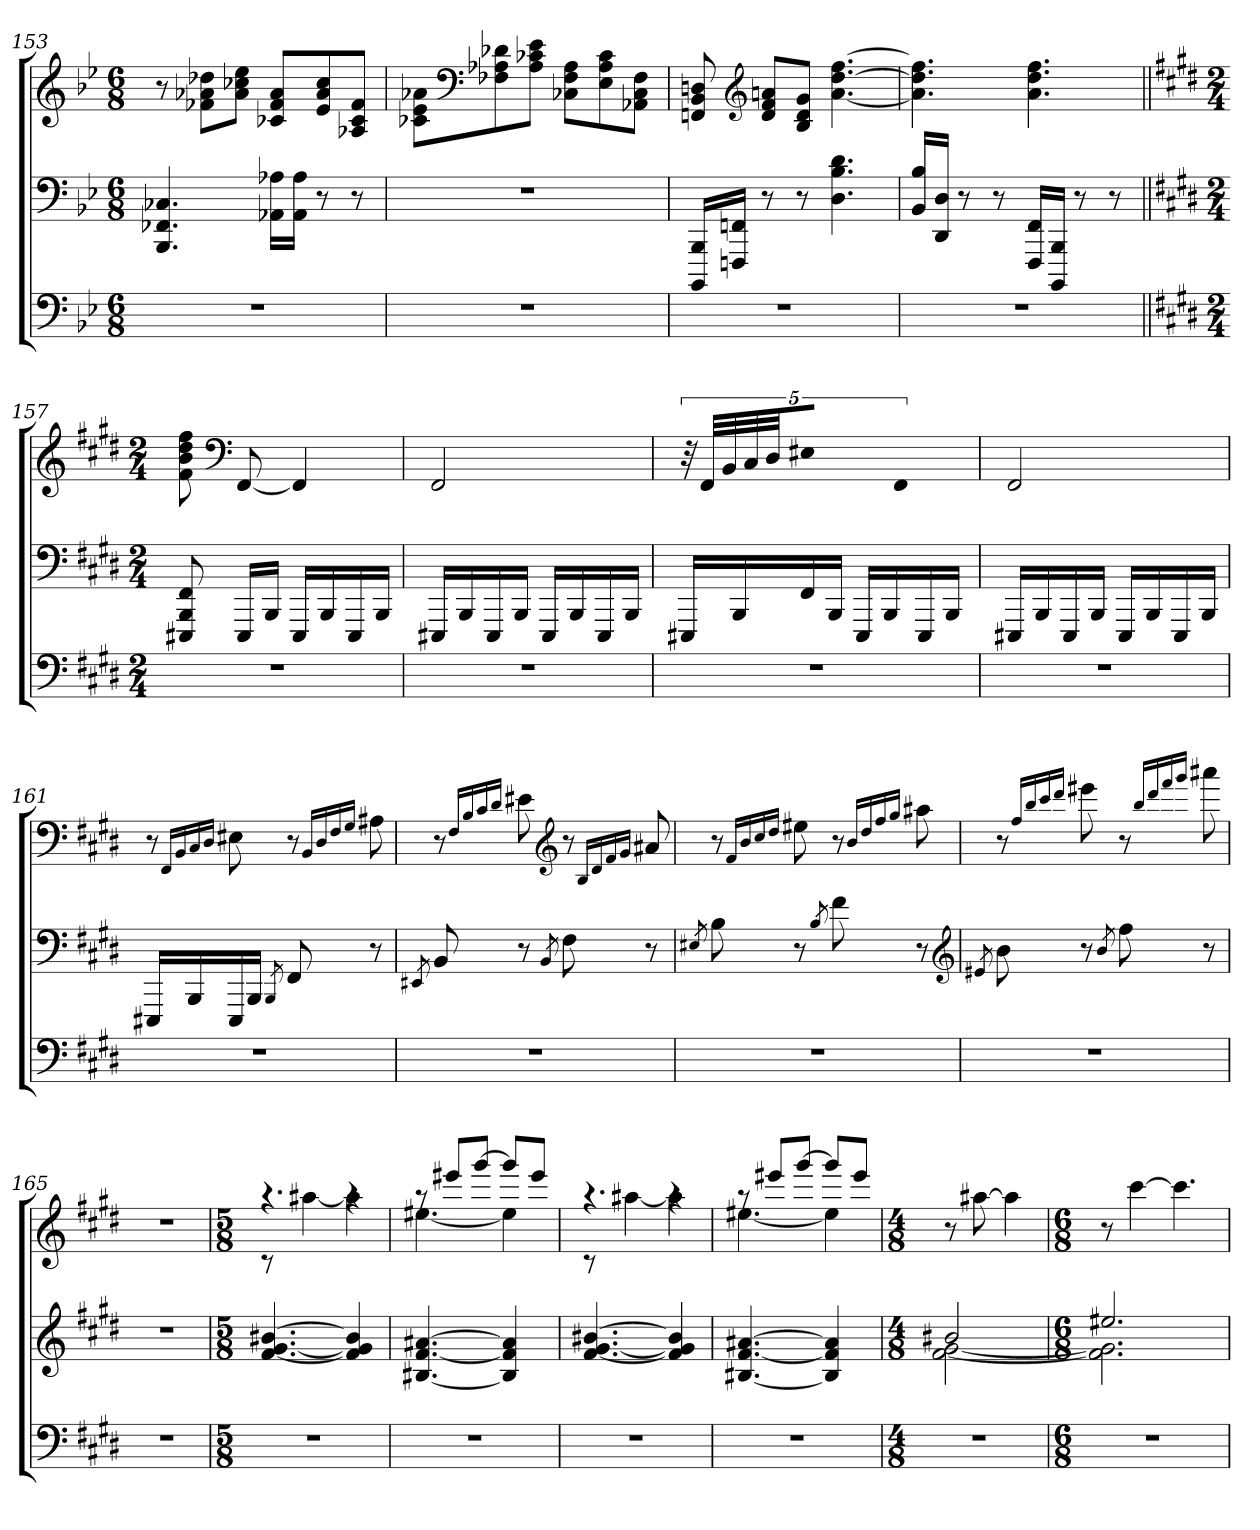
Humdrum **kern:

**kern	**kern	**kern
*part3	*part2	*part1
*staff3	*staff2	*staff1
*clefF4	*clefF4	*clefG2
*k[b-e-]	*k[b-e-]	*k[b-e-]
*M6/8	*M6/8	*M6/8
=153	=153	=153
2.r	4.BBB- 4.FF-X 4.C-X	8r
.	.	8f-X 8a-X 8dd-XL
.	.	8a- 8cc-X 8ee-J
.	16AA-X 16A-XLL	8c-X 8f- 8a-L
.	16AA- 16A-JJ	.
.	8r	8e- 8a- 8cc-
.	8r	8A-X 8c- 8f-J
=154	=154	=154
2.r	2.r	8c-X 8e- 8a-XL
*	*	*clefF4
.	.	8F-X 8A-X 8d-X
.	.	8A- 8c-X 8e-J
.	.	8C-X 8F- 8A-L
.	.	8E- 8A- 8c-
.	.	8AA-X 8C- 8F-J
=155	=155	=155
2.r	16BBBB- 16BBB-LL	8FFn 8BB- 8Dn
.	16FFFn 16FFnJJ	.
*	*	*clefG2
.	8r	8d 8f 8anL
.	8r	8B- 8d 8gJ
.	4.D 4.B- 4.d	[4.a [4.dd [4.ff
=156	=156	=156
2.r	16BB- 16B-LL	4.a] 4.dd] 4.ff]
.	16DD 16DJJ	.
.	8r	.
.	8r	.
.	16FFF 16FFLL	4.a 4.dd 4.ff
.	16BBBB- 16BBB-JJ	.
.	8r	.
.	8r	.
=157||	=157||	=157||
*k[f#c#g#d#]	*k[f#c#g#d#]	*k[f#c#g#d#]
*M2/4	*M2/4	*M2/4
2r	8EEE#X 8BBB 8FF#	8f# 8b 8dd# 8ff#
*	*	*clefF4
.	16EEE#LL	[8FF#
.	16BBBJJ	.
.	16EEE#LL	4FF#]
.	16BBB	.
.	16EEE#	.
.	16BBBJJ	.
=158	=158	=158
2r	16EEE#XLL	2FF#
.	16BBB	.
.	16EEE#	.
.	16BBBJJ	.
.	16EEE#LL	.
.	16BBB	.
.	16EEE#	.
.	16BBBJJ	.
=159	=159	=159
2r	16EEE#XLL	40r
.	.	40FF#LLL
.	.	40BB
.	16BBB	.
.	.	40C#
.	.	40D#JJ
.	16FF#	8E#XJ
.	16BBBJJ	.
.	16EEE#LL	4FF#
.	16BBB	.
.	16EEE#	.
.	16BBBJJ	.
=160	=160	=160
2r	16EEE#XLL	2FF#
.	16BBB	.
.	16EEE#	.
.	16BBBJJ	.
.	16EEE#LL	.
.	16BBB	.
.	16EEE#	.
.	16BBBJJ	.
=161	=161	=161
2r	16EEE#XLL	8r
.	16BBB	.
.	.	16qqFF#/LL
.	.	16qqBB/
.	.	16qqC#/
.	.	16qqD#/JJ
.	16EEE#	8E#X
.	16BBBJJ	.
.	8qBBB/	.
.	8FF#	8r
.	.	16qqBB/LL
.	.	16qqD#/
.	.	16qqF#/
.	.	16qqG#/JJ
.	8r	8A#X
=162	=162	=162
.	8qEE#X/	.
2r	8BB	8r
.	.	16qqF#/LL
.	.	16qqB/
.	.	16qqc#/
.	.	16qqd#/JJ
.	8r	8e#X
.	8qBB/	.
*	*	*clefG2
.	8F#	8r
.	.	16qqB/LL
.	.	16qqd#/
.	.	16qqf#/
.	.	16qqg#/JJ
.	8r	8a#X
=163	=163	=163
.	8qE#X/	.
2r	8B	8r
.	.	16qqf#/LL
.	.	16qqb/
.	.	16qqcc#/
.	.	16qqdd#/JJ
.	8r	8ee#X
.	8qB/	.
.	8f#	8r
.	.	16qqb/LL
.	.	16qqdd#/
.	.	16qqff#/
.	.	16qqgg#/JJ
.	8r	8aa#X
*	*clefG2	*
=164	=164	=164
.	8qe#X/	.
2r	8b	8r
.	.	16qqff#/LL
.	.	16qqbb/
.	.	16qqccc#/
.	.	16qqddd#/JJ
.	8r	8eee#X
.	8qb/	.
.	8ff#	8r
.	.	16qqbb/LL
.	.	16qqddd#/
.	.	16qqfff#/
.	.	16qqggg#/JJ
.	8r	8aaa#X
=165	=165	=165
2r	2r	2r
=166	=166	=166
*M5/8	*M5/8	*M5/8
*	*	*^
3...r	[4.f# [4.g# [4.b#X	4.raa	8rc
.	.	.	[4aa#X
.	4f#] 4g#] 4b#]	4raa	4aa#]
=167	=167	=167	=167
3...r	[4.B#X [4.f# [4.a#X	8raa	[4.ee#X
.	.	8eee#XL	.
.	.	[8ggg#J	.
.	4B#] 4f#] 4a#]	8ggg#L]	4ee#]
.	.	8eee#J	.
=168	=168	=168	=168
3...r	[4.f# [4.g# [4.b#X	4.raa	8rc
.	.	.	[4aa#X
.	4f#] 4g#] 4b#]	4raa	4aa#]
=169	=169	=169	=169
3...r	[4.B#X [4.f# [4.a#X	8raa	[4.ee#X
.	.	8eee#XL	.
.	.	[8ggg#J	.
.	4B#] 4f#] 4a#]	8ggg#L]	4ee#]
.	.	8eee#J	.
*	*	*v	*v
=170	=170	=170
*M4/8	*M4/8	*M4/8
*	*^	*
2r	2b#X	[2f# [2g#	8r
.	.	.	[8aa#X
.	.	.	4aa#]
=171	=171	=171	=171
*M6/8	*M6/8	*	*M6/8
2.r	2.ee#X	2.f#] 2.g#]	8r
.	.	.	[4ccc#
.	.	.	4.ccc#]
*	*v	*v	*
=	=	=
*-	*-	*-
